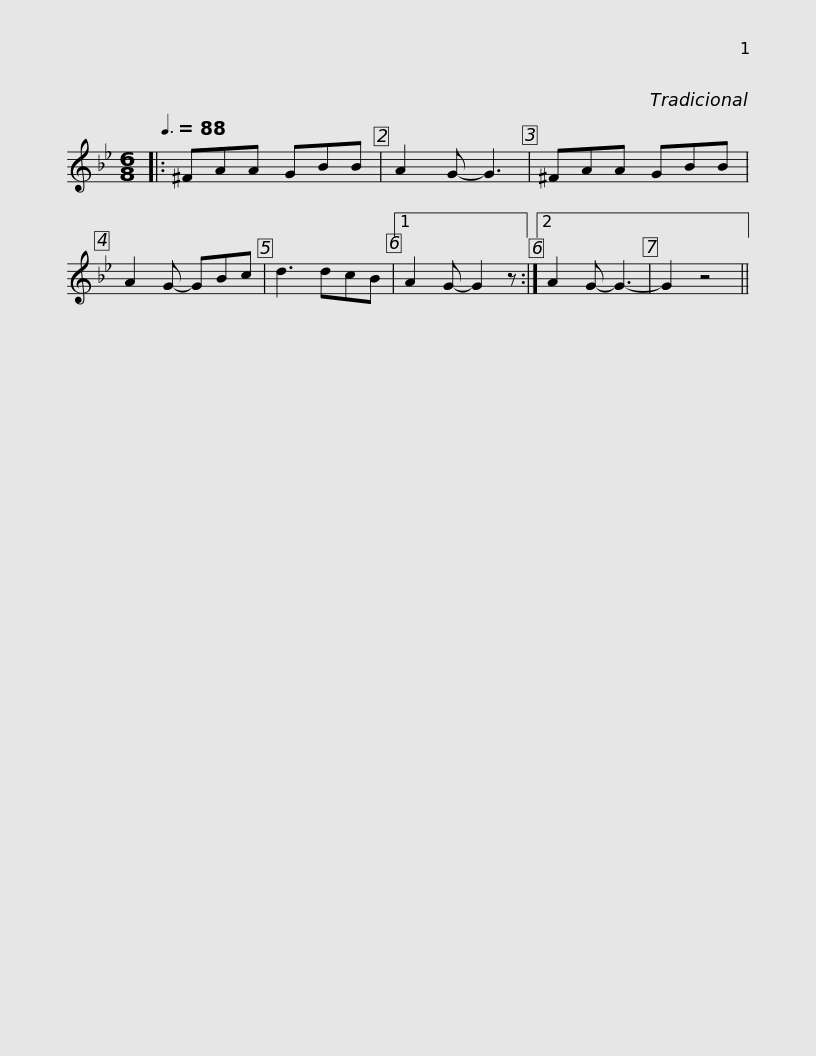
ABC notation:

X:1
L:1/8
Q:3/8=88
M:6/8
I:linebreak $
K:Gmin
V:1 treble
V:1
|: ^FAA GBB | A2 G- G3 | ^FAA GBB | A2 G- GBc | d3 dcB |1 %5
 A2 G- G2 z :|2 A2 G- G3- | G2 z4 || %8
